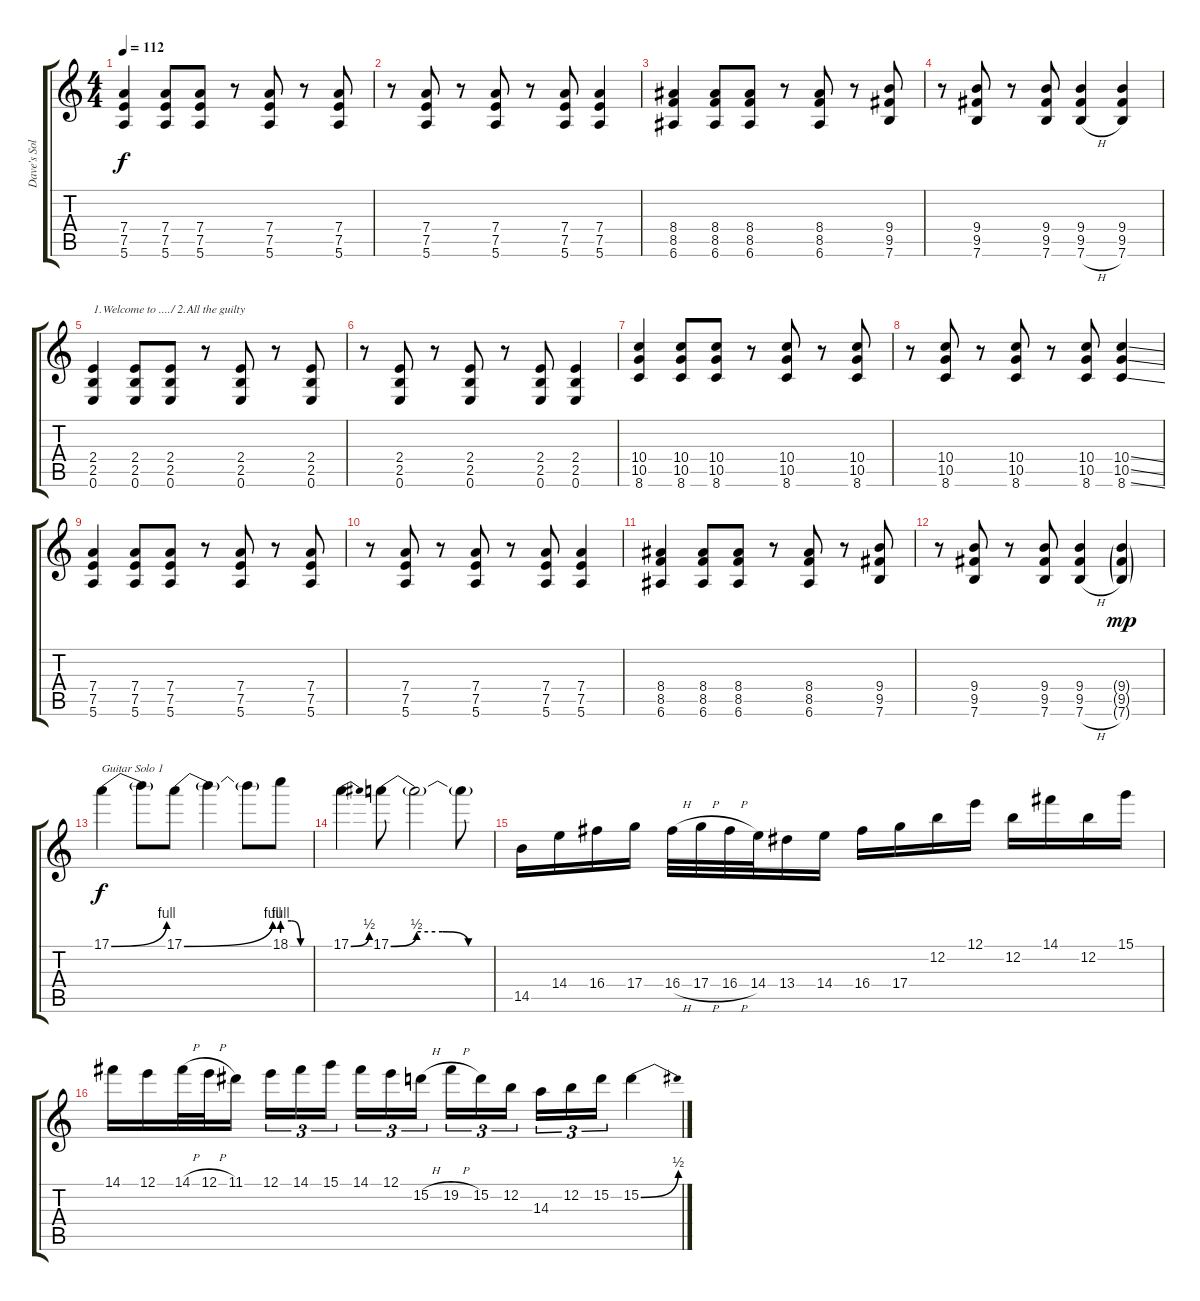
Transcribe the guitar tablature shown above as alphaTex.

\track ("Dave's Solo" "Dave's Sol") {instrument distortionguitar}
\staff {score tabs}
\tuning (E4 B3 G3 D3 A2 E2) {hide}
\ts (4 4)
\tempo 112
\clef g2
\ks c
(7.4 7.5 5.6).4{dy f} (7.4 7.5 5.6).8 (7.4 7.5 5.6).8 r.8 (7.4 7.5 5.6).8 r.8 (7.4 7.5 5.6).8 |
r.8 (7.4 7.5 5.6).8 r.8 (7.4 7.5 5.6).8 r.8 (7.4 7.5 5.6).8 (7.4 7.5 5.6).4 |
(8.4 8.5 6.6).4 (8.4 8.5 6.6).8 (8.4 8.5 6.6).8 r.8 (8.4 8.5 6.6).8 r.8 (9.4 9.5 7.6).8 |
r.8 (9.4 9.5 7.6).8 r.8 (9.4 9.5 7.6).8 (9.4 9.5 7.6{h}).4 (9.4 9.5 7.6).4 |
(2.4 2.5 0.6).4{txt "1.Welcome to ..../ 2.All the guilty"} (2.4 2.5 0.6).8 (2.4 2.5 0.6).8 r.8 (2.4 2.5 0.6).8 r.8 (2.4 2.5 0.6).8 |
r.8 (2.4 2.5 0.6).8 r.8 (2.4 2.5 0.6).8 r.8 (2.4 2.5 0.6).8 (2.4 2.5 0.6).4 |
(10.4 10.5 8.6).4 (10.4 10.5 8.6).8 (10.4 10.5 8.6).8 r.8 (10.4 10.5 8.6).8 r.8 (10.4 10.5 8.6).8 |
r.8 (10.4 10.5 8.6).8 r.8 (10.4 10.5 8.6).8 r.8 (10.4 10.5 8.6).8 (10.4{ss} 10.5{ss} 8.6{ss}).4 |
(7.4 7.5 5.6).4 (7.4 7.5 5.6).8 (7.4 7.5 5.6).8 r.8 (7.4 7.5 5.6).8 r.8 (7.4 7.5 5.6).8 |
r.8 (7.4 7.5 5.6).8 r.8 (7.4 7.5 5.6).8 r.8 (7.4 7.5 5.6).8 (7.4 7.5 5.6).4 |
(8.4 8.5 6.6).4 (8.4 8.5 6.6).8 (8.4 8.5 6.6).8 r.8 (8.4 8.5 6.6).8 r.8 (9.4 9.5 7.6).8 |
r.8 (9.4 9.5 7.6).8 r.8 (9.4 9.5 7.6).8 (9.4 9.5 7.6{h}).4 (9.4{g} 9.5{g} 7.6{g}).4{dy mp} |
17.1{be (bend 0 0 60 4)}.4{txt "Guitar Solo 1" dy f volume 16} 17.1{t}.8 17.1{be (bend 0 0 60 4)}.8 17.1{t}.4 17.1{t}.8 18.1{be (custom 0 4 20 4 40 0 60 0)}.8 |
17.1{be (bend 0 0 60 2)}.4 17.1{be (custom 0 0 15 2 30 2 45 0 60 0)}.8 17.1{t}.2 17.1{t}.8 |
14.5.16 14.4.16 16.4.16 17.4.16 16.4{h}.32 17.4{h}.32 16.4{h}.32 14.4.32 13.4.16 14.4.16 16.4.16 17.4.16 12.2.16 12.1.16 12.2.16 14.1.16 12.2.16 15.1.16 |
14.1.16 12.1.16 14.1{h}.32 12.1{h}.32 11.1.16 12.1.16{tu (3 2)} 14.1.16{tu (3 2)} 15.1.16{tu (3 2) beam splitsecondary} 14.1.16{tu (3 2)} 12.1.16{tu (3 2)} 15.2{h}.16{tu (3 2)} 19.2{h}.16{tu (3 2)} 15.2.16{tu (3 2)} 12.2.16{tu (3 2) beam splitsecondary} 14.3.16{tu (3 2)} 12.2.16{tu (3 2)} 15.2.16{tu (3 2)} 15.2{be (bend 0 0 60 2)}.4
